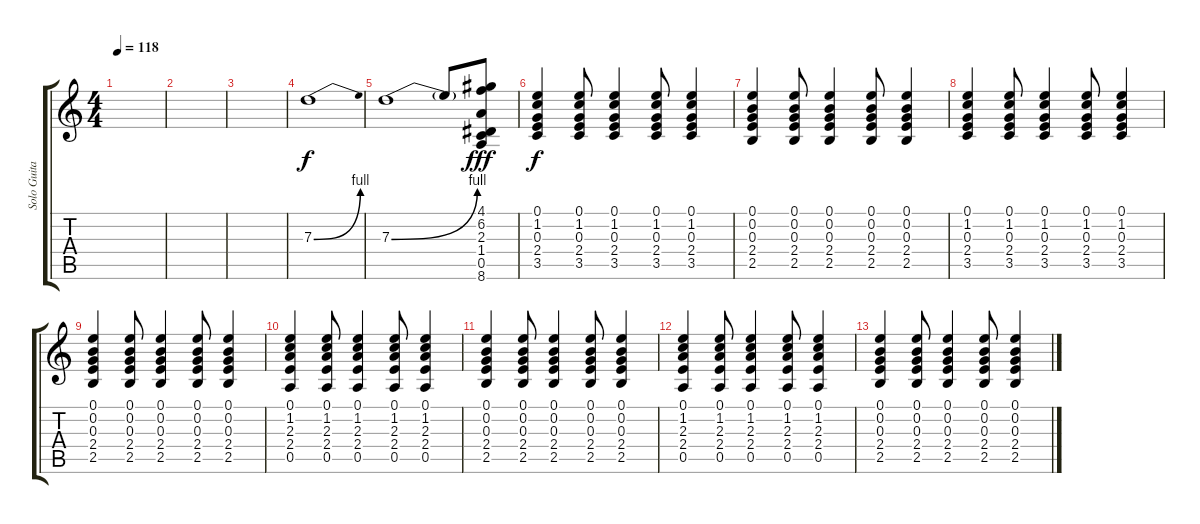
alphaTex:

\track ("Solo Guitar" "Solo Guita") {instrument overdrivenguitar}
\staff {score tabs}
\tuning (E4 B3 G3 D3 A2 E2) {hide}
\ts (4 4)
\tempo 118
\clef g2
\ks c
|
|
|
7.3{be (bend 0 0 60 4)}.1{balance 16} |
7.3{be (bend 0 0 60 4)}.1{balance 16} 7.3{t}.8 (4.1 6.2 2.3 1.4 0.5 8.6).8{dy fff volume 16 balance 8 instrument guitarfretnoise} |
(0.1 1.2 0.3 2.4 3.5).4{dy f volume 10 instrument overdrivenguitar} (0.1 1.2 0.3 2.4 3.5).8 (0.1 1.2 0.3 2.4 3.5).4 (0.1 1.2 0.3 2.4 3.5).8 (0.1 1.2 0.3 2.4 3.5).4 |
(0.1 0.2 0.3 2.4 2.5).4 (0.1 0.2 0.3 2.4 2.5).8 (0.1 0.2 0.3 2.4 2.5).4 (0.1 0.2 0.3 2.4 2.5).8 (0.1 0.2 0.3 2.4 2.5).4 |
(0.1 1.2 0.3 2.4 3.5).4 (0.1 1.2 0.3 2.4 3.5).8 (0.1 1.2 0.3 2.4 3.5).4 (0.1 1.2 0.3 2.4 3.5).8 (0.1 1.2 0.3 2.4 3.5).4 |
(0.1 0.2 0.3 2.4 2.5).4 (0.1 0.2 0.3 2.4 2.5).8 (0.1 0.2 0.3 2.4 2.5).4 (0.1 0.2 0.3 2.4 2.5).8 (0.1 0.2 0.3 2.4 2.5).4 |
(0.1 1.2 2.3 2.4 0.5).4 (0.1 1.2 2.3 2.4 0.5).8 (0.1 1.2 2.3 2.4 0.5).4 (0.1 1.2 2.3 2.4 0.5).8 (0.1 1.2 2.3 2.4 0.5).4 |
(0.1 0.2 0.3 2.4 2.5).4 (0.1 0.2 0.3 2.4 2.5).8 (0.1 0.2 0.3 2.4 2.5).4 (0.1 0.2 0.3 2.4 2.5).8 (0.1 0.2 0.3 2.4 2.5).4 |
(0.1 1.2 2.3 2.4 0.5).4 (0.1 1.2 2.3 2.4 0.5).8 (0.1 1.2 2.3 2.4 0.5).4 (0.1 1.2 2.3 2.4 0.5).8 (0.1 1.2 2.3 2.4 0.5).4 |
(0.1 0.2 0.3 2.4 2.5).4 (0.1 0.2 0.3 2.4 2.5).8 (0.1 0.2 0.3 2.4 2.5).4 (0.1 0.2 0.3 2.4 2.5).8 (0.1 0.2 0.3 2.4 2.5).4
